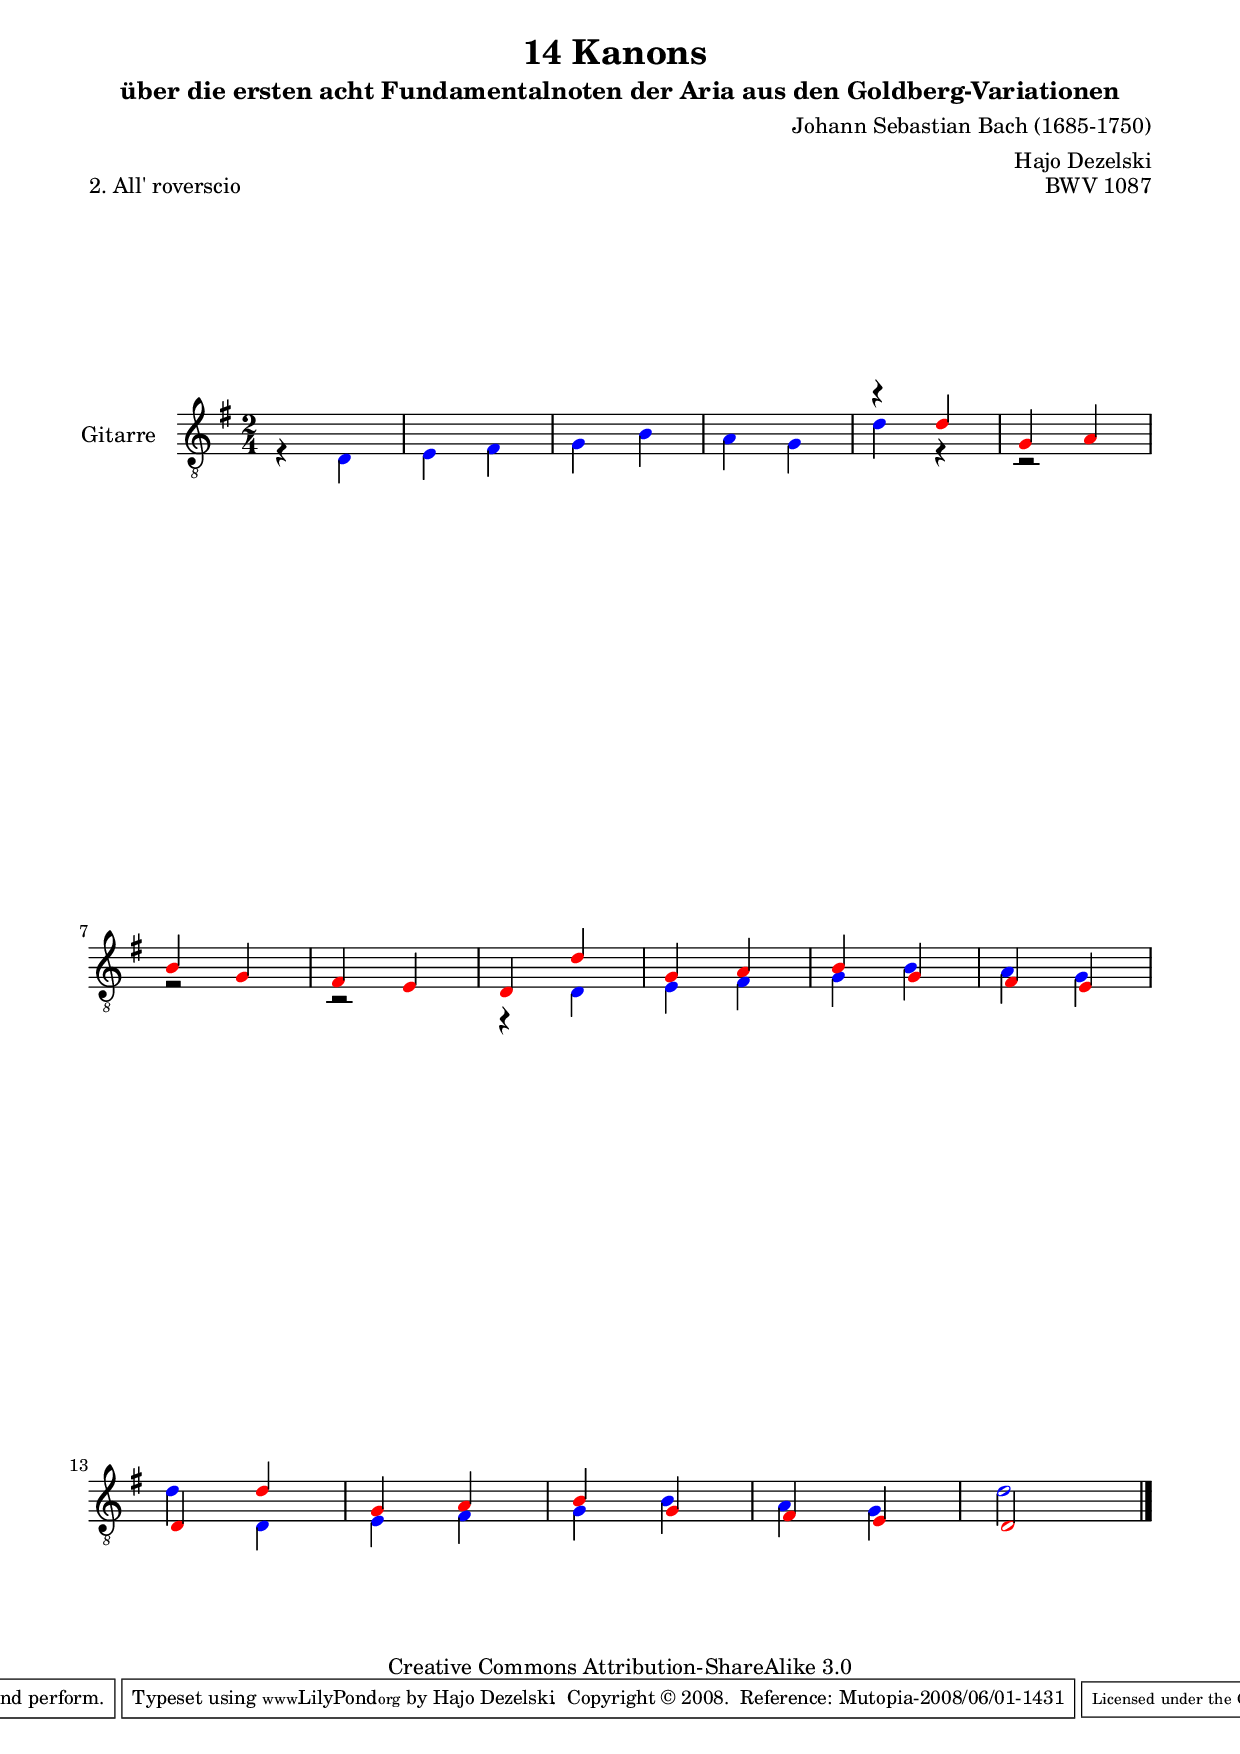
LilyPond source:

\version "2.11.46"

\paper {
    page-top-space = #0.0
    %indent = 0.0
    line-width = 18.0\cm
    ragged-bottom = ##f
    ragged-last-bottom = ##f
}

% #(set-default-paper-size "a4")

#(set-global-staff-size 19)

\header {
        title = "14 Kanons "
        subtitle = "über die ersten acht Fundamentalnoten der Aria aus den Goldberg-Variationen"
        piece = "2. All' roverscio "
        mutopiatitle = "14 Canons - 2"
        composer = "Johann Sebastian Bach (1685-1750)"
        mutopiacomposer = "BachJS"
        opus = "BWV 1087"
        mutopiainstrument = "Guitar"
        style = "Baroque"
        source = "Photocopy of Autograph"
	arranger = "Hajo Dezelski"
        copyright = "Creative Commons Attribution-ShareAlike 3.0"
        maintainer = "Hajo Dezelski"
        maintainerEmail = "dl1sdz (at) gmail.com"
	
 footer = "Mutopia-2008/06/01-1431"
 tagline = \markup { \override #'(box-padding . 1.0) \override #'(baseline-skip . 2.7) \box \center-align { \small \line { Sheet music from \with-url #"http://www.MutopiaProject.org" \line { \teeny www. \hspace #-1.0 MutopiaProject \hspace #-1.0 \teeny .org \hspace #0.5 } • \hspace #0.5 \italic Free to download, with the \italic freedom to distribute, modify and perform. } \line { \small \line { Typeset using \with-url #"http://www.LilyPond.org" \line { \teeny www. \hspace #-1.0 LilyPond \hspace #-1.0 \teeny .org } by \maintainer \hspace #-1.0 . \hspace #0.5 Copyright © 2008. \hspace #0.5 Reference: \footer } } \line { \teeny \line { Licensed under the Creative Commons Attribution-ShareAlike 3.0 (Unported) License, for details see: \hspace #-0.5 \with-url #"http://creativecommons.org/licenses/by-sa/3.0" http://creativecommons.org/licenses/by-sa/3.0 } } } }
}


  
     voiceOne =  \relative c {
	     \set Staff.instrumentName = "Gitarre   "
	     \set Staff.midiInstrument = "acoustic guitar (nylon)"
	     \override NoteHead #'color = #red
	     s2 | % 1
	     s2 | % 2
	     s2 | % 3
	     s2 | % 4
	     r4 d'4 | % 5
	     g,4 a | % 6
	     b4 g | % 7
	     fis4 e | % 8
	     d4 d' | % 9 
	     g,4 a | % 10
	     b4 g | % 11
	     fis4 e | % 12
	     d4 d' | % 13 
	     g,4 a | % 14
	     b4 g | % 15
	     fis4 e | % 16
	     d2 \bar "|." 
     }

    voiceTwo =  \relative c {
	    \override NoteHead #'color = #blue
	    r4 d4 | % 1
	    e4 fis | % 2
	    g4 b | % 3
	    a4 g | % 4
	    d'4 r4 | % 5
	    r2 | % 6
	    r2 | % 7
	    r2 | % 8
	    r4 d,4 | % 9
	    e4 fis | % 10
	    g4 b | % 11
	    a4 g | % 12
	    d'4 d, | % 13
	    e4 fis | % 14
	    g4 b | % 15
	    a4 g | % 16
	    d'2  \bar "|."
    }

       gitarre = << \voiceOne \\ \voiceTwo >>
       
     \score {
        <<
	     \new Voice  { \clef "treble_8" \time 2/4 \key g \major \gitarre }
        >>
        \layout { }
        \midi { }
     }
